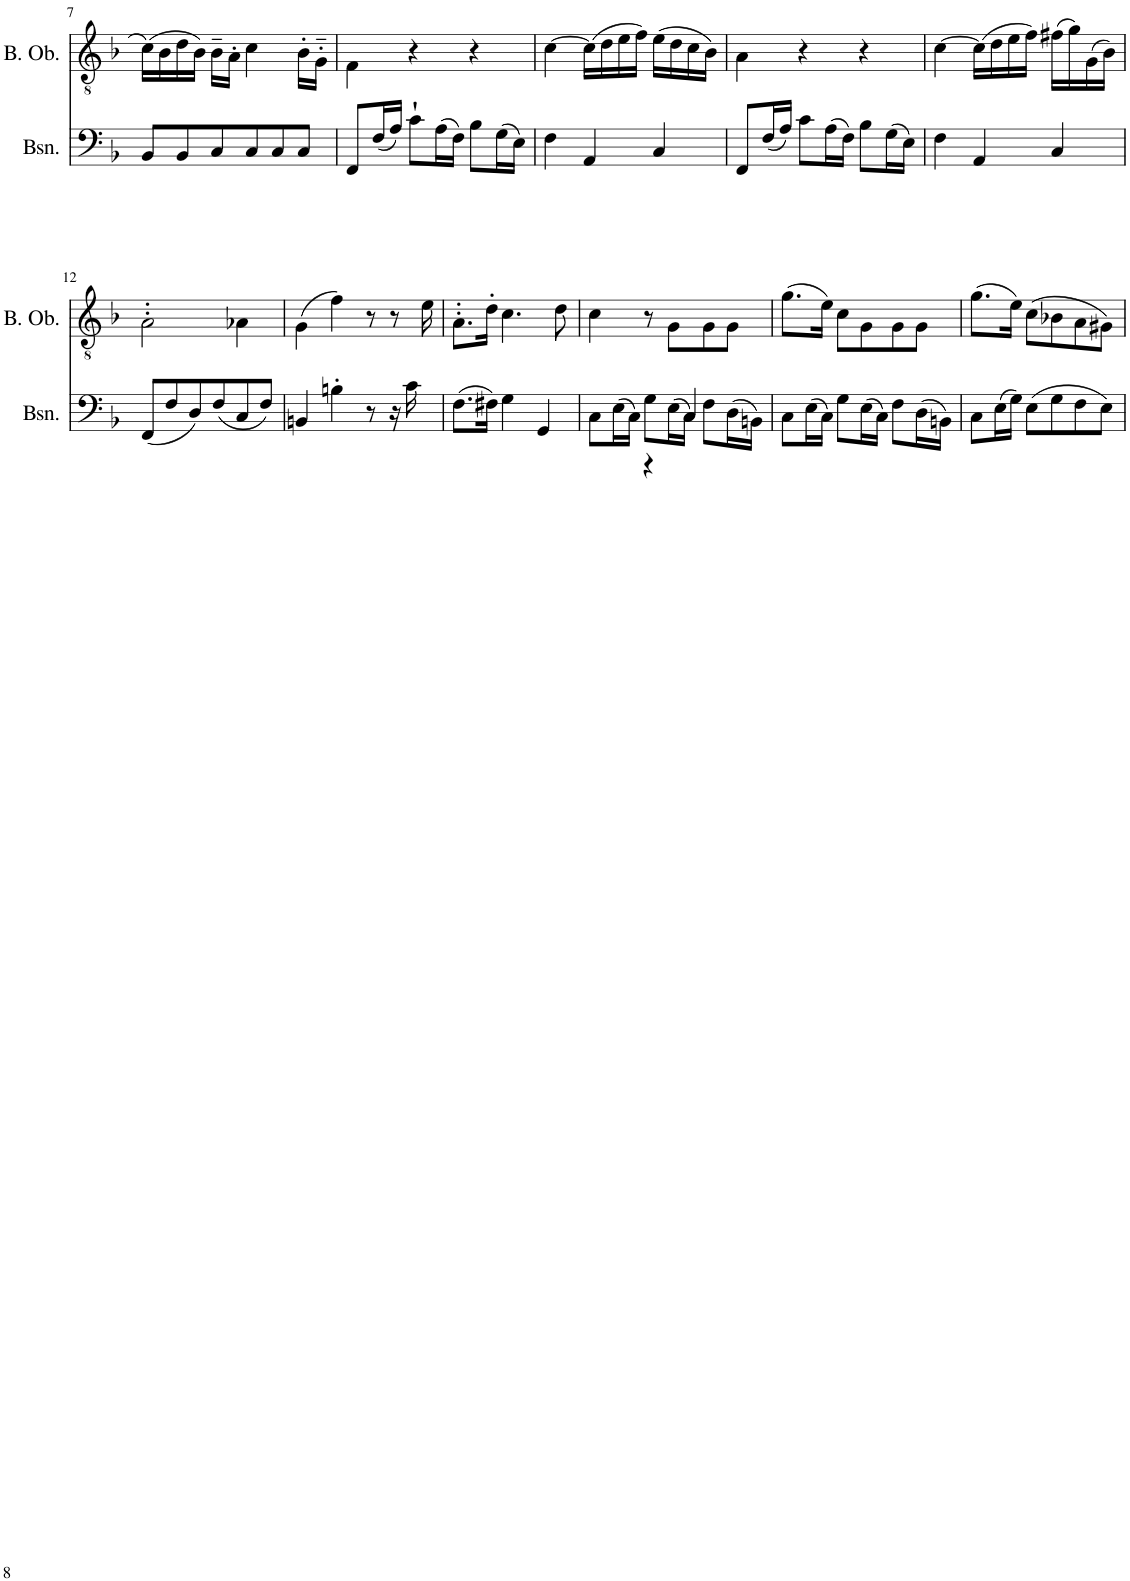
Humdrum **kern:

**kern	**kern
*part2	*part1
*staff2	*staff1
*I"Bassoon	*I"Bass Oboe
*I'Bsn.	*I'B. Ob.
!!LO:PB:g=z
*clefF4	*clefGv2
*k[b-]	*k[b-]
*M4/4	*M4/4
*met(c)	*met(c)
=7	=7
8BB-/L	(>16c\LL
.	16B-\
8BB-/	16d\
.	16B-\JJ)
8C/	16B-~\LL
.	16A'\JJ
8C/	4c\
8C/	.
8C/J	16B-'\LL
.	16G'~\JJ
=8	=8
8FF/L	4F\
(<16F/L	.
16A/JJ)	.
8c`\L	4r
(>16A\L	.
16F\JJ)	.
8B-\L	4r
(>16G\L	.
16E\JJ)	.
=9	=9
4F\	[>4c\
4AA/	(>16c\LL]
.	16d\
.	16e\
.	16f\JJ)
4C/	(>16e\LL
.	16d\
.	16c\
.	16B-\JJ)
=10	=10
8FF/L	4A\
(<16F/L	.
16A/JJ)	.
8c\L	4r
(>16A\L	.
16F\JJ)	.
8B-\L	4r
(>16G\L	.
16E\JJ)	.
=11	=11
4F\	[>4c\
4AA/	(>16c\LL]
.	16d\
.	16e\
.	16f\JJ)
4C/	(>16f#X\LL
.	16g\)
.	(>16G\
.	16B-\JJ)
!!LO:LB:g=z
=12	=12
(<8FF/L	2A''\
8F/	.
8D/)	.
(<8F/	.
8C/	4A-X\
8F/J)	.
=13	=13
4BBn/	(>4G\
4Bn'\	4f\)
8r	8r
16r	8r
16c\	.
16ryy	16e\
=14	=14
(>8.F\L	8.A''\L
16F#X\Jk)	16d'\Jk
4G\	4.c\
4GG/	.
.	8d\
=15	=15
*^	*
*	*^	*
8C\L	4ryy	4..ryy	4c\
(>16E\L	.	.	.
16C\JJ)	.	.	.
8G\L	4r	.	8r
(>16E\L	.	.	8G\L
16C\JJ)	.	4C/	.
4ryy	8F\L	.	8G\
.	(>16D\L	.	8G\J
.	16BBn\JJ)	16ryy	.
*v	*v	*v	*
=16	=16
8C\L	(>8.g\L
(>16E\L	.
16C\JJ)	16e\Jk)
8G\L	8c\L
(>16E\L	8G\
16C\JJ)	.
8F\L	8G\
(>16D\L	8G\J
16BBn\JJ)	.
=17	=17
8C\L	(>8.g\L
(>16E\L	.
16G\JJ)	16e\Jk)
(>8E\L	(>8c\L
8G\	8B-X\
8F\	8A\
8E\J)	8G#X\J)
=	=
*-	*-
